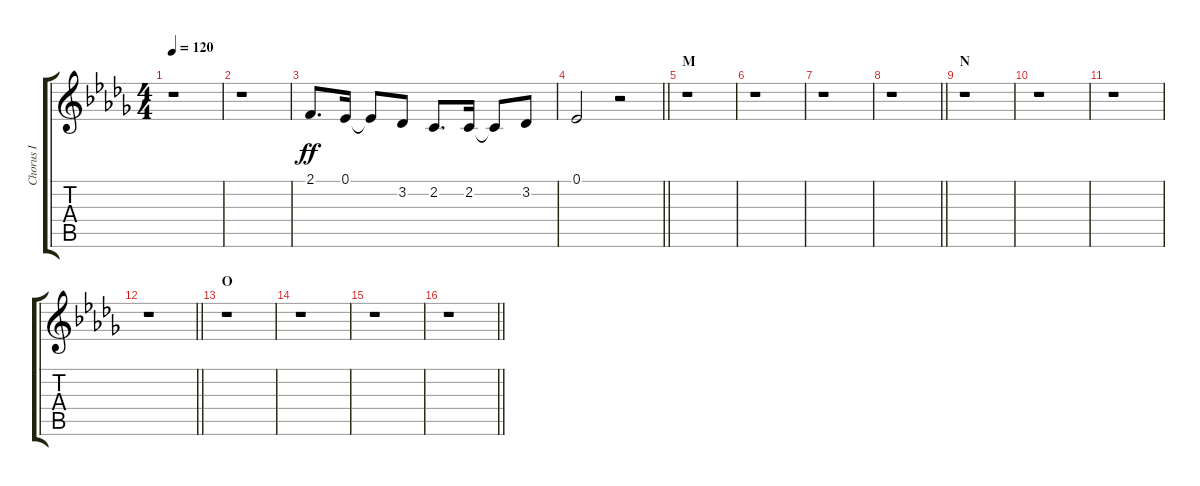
\track ("Chorus I" "Chorus I") {instrument voiceoohs}
\staff {score tabs}
\tuning (Eb4 Bb3 Gb3 Db3 Ab2 Db2) {hide}
\ts (4 4)
\tempo 120
\clef g2
\ks db
r.1{dy ff} |
r.1 |
2.1.8{d} 0.1.16 0.1{t}.8 3.2.8 2.2.8{d} 2.2.16 2.2{t}.8 3.2.8 |
\barLineRight lightlight
0.1.2 r.2 |
\section ("" "M")
r.1 |
r.1 |
r.1 |
\barLineRight lightlight
r.1 |
\section ("" "N")
r.1 |
r.1 |
r.1 |
\barLineRight lightlight
r.1 |
\section ("" "O")
r.1 |
r.1 |
r.1 |
\barLineRight lightlight
r.1
